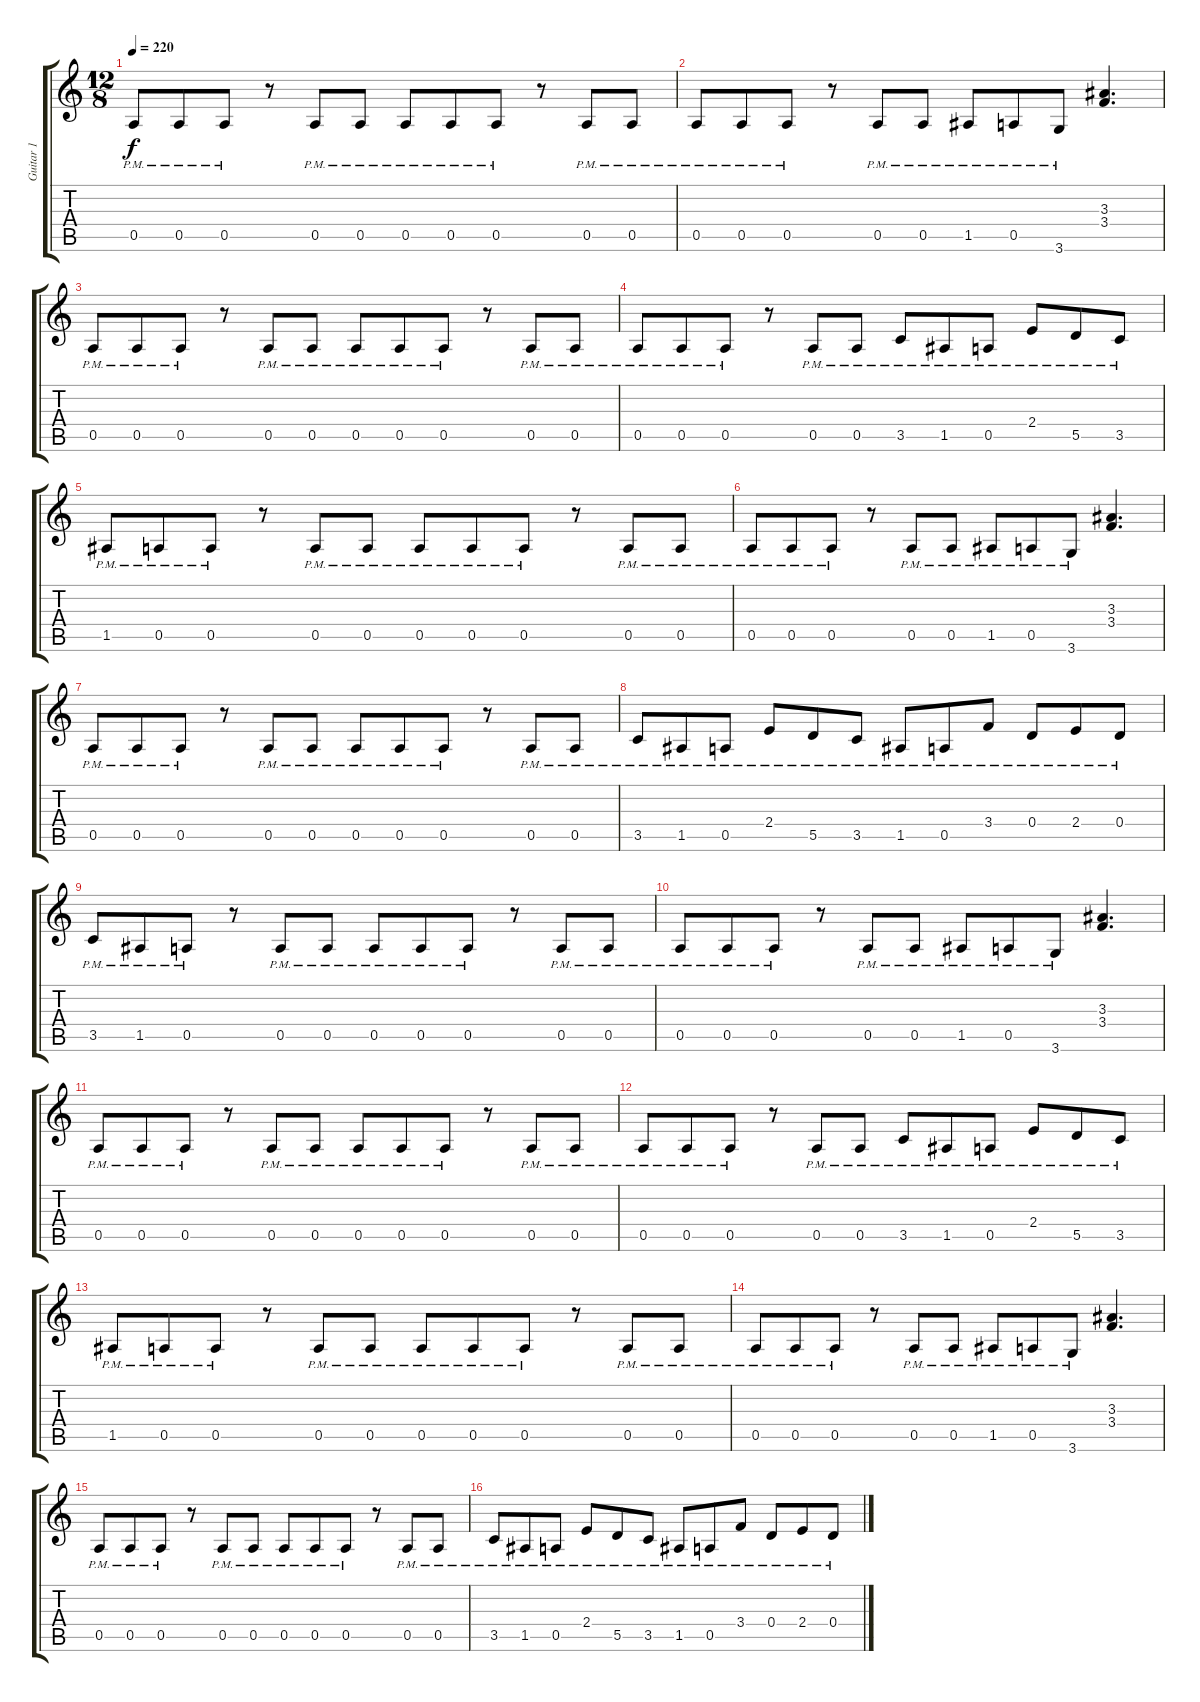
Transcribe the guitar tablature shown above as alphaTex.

\track ("Guitar 1" "Guitar 1") {instrument distortionguitar bank 1}
\staff {score tabs}
\tuning (E4 B3 G3 D3 A2 E2) {hide}
\ts (12 8)
\tempo 220
\clef g2
\ks c
0.5{pm}.8{dy f} 0.5{pm}.8 0.5{pm}.8 r.8 0.5{pm}.8 0.5{pm}.8 0.5{pm}.8 0.5{pm}.8 0.5{pm}.8 r.8 0.5{pm}.8 0.5{pm}.8 |
0.5{pm}.8 0.5{pm}.8 0.5{pm}.8 r.8 0.5{pm}.8 0.5{pm}.8 1.5{pm}.8 0.5{pm}.8 3.6{pm}.8 (3.3 3.4).4{d} |
0.5{pm}.8 0.5{pm}.8 0.5{pm}.8 r.8 0.5{pm}.8 0.5{pm}.8 0.5{pm}.8 0.5{pm}.8 0.5{pm}.8 r.8 0.5{pm}.8 0.5{pm}.8 |
0.5{pm}.8 0.5{pm}.8 0.5{pm}.8 r.8 0.5{pm}.8 0.5{pm}.8 3.5{pm}.8 1.5{pm}.8 0.5{pm}.8 2.4{pm}.8 5.5{pm}.8 3.5{pm}.8 |
1.5{pm}.8 0.5{pm}.8 0.5{pm}.8 r.8 0.5{pm}.8 0.5{pm}.8 0.5{pm}.8 0.5{pm}.8 0.5{pm}.8 r.8 0.5{pm}.8 0.5{pm}.8 |
0.5{pm}.8 0.5{pm}.8 0.5{pm}.8 r.8 0.5{pm}.8 0.5{pm}.8 1.5{pm}.8 0.5{pm}.8 3.6{pm}.8 (3.3 3.4).4{d} |
0.5{pm}.8 0.5{pm}.8 0.5{pm}.8 r.8 0.5{pm}.8 0.5{pm}.8 0.5{pm}.8 0.5{pm}.8 0.5{pm}.8 r.8 0.5{pm}.8 0.5{pm}.8 |
3.5{pm}.8 1.5{pm}.8 0.5{pm}.8 2.4{pm}.8 5.5{pm}.8 3.5{pm}.8 1.5{pm}.8 0.5{pm}.8 3.4{pm}.8 0.4{pm}.8 2.4{pm}.8 0.4{pm}.8 |
3.5{pm}.8{balance 0} 1.5{pm}.8 0.5{pm}.8 r.8 0.5{pm}.8 0.5{pm}.8 0.5{pm}.8 0.5{pm}.8 0.5{pm}.8 r.8 0.5{pm}.8 0.5{pm}.8 |
0.5{pm}.8 0.5{pm}.8 0.5{pm}.8 r.8 0.5{pm}.8 0.5{pm}.8 1.5{pm}.8 0.5{pm}.8 3.6{pm}.8 (3.3 3.4).4{d} |
0.5{pm}.8 0.5{pm}.8 0.5{pm}.8 r.8 0.5{pm}.8 0.5{pm}.8 0.5{pm}.8 0.5{pm}.8 0.5{pm}.8 r.8 0.5{pm}.8 0.5{pm}.8 |
0.5{pm}.8 0.5{pm}.8 0.5{pm}.8 r.8 0.5{pm}.8 0.5{pm}.8 3.5{pm}.8 1.5{pm}.8 0.5{pm}.8 2.4{pm}.8 5.5{pm}.8 3.5{pm}.8 |
1.5{pm}.8 0.5{pm}.8 0.5{pm}.8 r.8 0.5{pm}.8 0.5{pm}.8 0.5{pm}.8 0.5{pm}.8 0.5{pm}.8 r.8 0.5{pm}.8 0.5{pm}.8 |
0.5{pm}.8 0.5{pm}.8 0.5{pm}.8 r.8 0.5{pm}.8 0.5{pm}.8 1.5{pm}.8 0.5{pm}.8 3.6{pm}.8 (3.3 3.4).4{d} |
0.5{pm}.8 0.5{pm}.8 0.5{pm}.8 r.8 0.5{pm}.8 0.5{pm}.8 0.5{pm}.8 0.5{pm}.8 0.5{pm}.8 r.8 0.5{pm}.8 0.5{pm}.8 |
3.5{pm}.8 1.5{pm}.8 0.5{pm}.8 2.4{pm}.8 5.5{pm}.8 3.5{pm}.8 1.5{pm}.8 0.5{pm}.8 3.4{pm}.8 0.4{pm}.8 2.4{pm}.8 0.4{pm}.8
